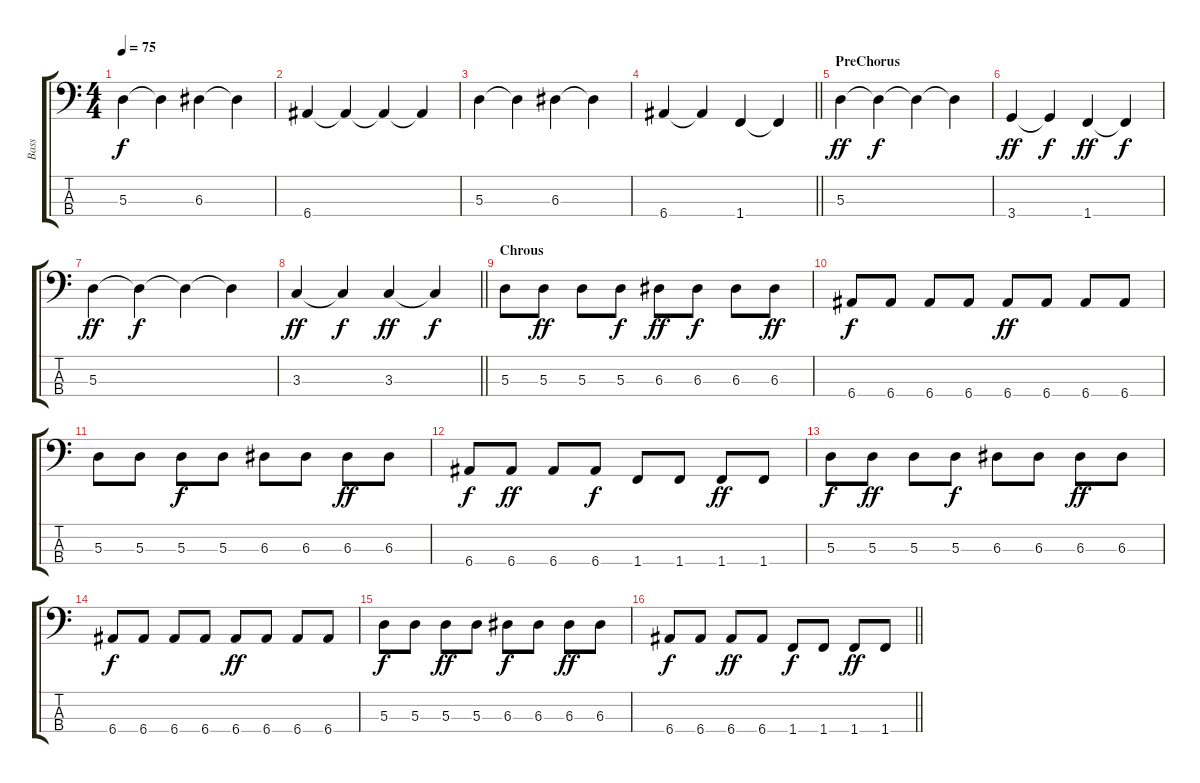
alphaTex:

\track ("Bass" "Bass") {instrument electricbassfinger}
\staff {score tabs}
\tuning (G2 D2 A1 E1) {hide}
\ts (4 4)
\tempo 75
\clef f4
\ks c
5.3.4{dy f} 5.3{t}.4 6.3.4 6.3{t}.4 |
6.4.4 6.4{t}.4 6.4{t}.4 6.4{t}.4 |
5.3.4 5.3{t}.4 6.3.4 6.3{t}.4 |
\barLineRight lightlight
6.4.4 6.4{t}.4 1.4.4 1.4{t}.4 |
\section ("" "PreChorus")
5.3.4{dy ff} 5.3{t}.4{dy f} 5.3{t}.4 5.3{t}.4 |
3.4.4{dy ff} 3.4{t}.4{dy f} 1.4.4{dy ff} 1.4{t}.4{dy f} |
5.3.4{dy ff} 5.3{t}.4{dy f} 5.3{t}.4 5.3{t}.4 |
\barLineRight lightlight
3.3.4{dy ff} 3.3{t}.4{dy f} 3.3.4{dy ff} 3.3{t}.4{dy f} |
\section ("" "Chrous")
5.3.8 5.3.8{dy ff} 5.3.8 5.3.8{dy f} 6.3.8{dy ff} 6.3.8{dy f} 6.3.8 6.3.8{dy ff} |
6.4.8{dy f} 6.4.8 6.4.8 6.4.8 6.4.8{dy ff} 6.4.8 6.4.8 6.4.8 |
5.3.8 5.3.8 5.3.8{dy f} 5.3.8 6.3.8 6.3.8 6.3.8{dy ff} 6.3.8 |
6.4.8{dy f} 6.4.8{dy ff} 6.4.8 6.4.8{dy f} 1.4.8 1.4.8 1.4.8{dy ff} 1.4.8 |
5.3.8{dy f} 5.3.8{dy ff} 5.3.8 5.3.8{dy f} 6.3.8 6.3.8 6.3.8{dy ff} 6.3.8 |
6.4.8{dy f} 6.4.8 6.4.8 6.4.8 6.4.8{dy ff} 6.4.8 6.4.8 6.4.8 |
5.3.8{dy f} 5.3.8 5.3.8{dy ff} 5.3.8 6.3.8{dy f} 6.3.8 6.3.8{dy ff} 6.3.8 |
\barLineRight lightlight
6.4.8{dy f} 6.4.8 6.4.8{dy ff} 6.4.8 1.4.8{dy f} 1.4.8 1.4.8{dy ff} 1.4.8
